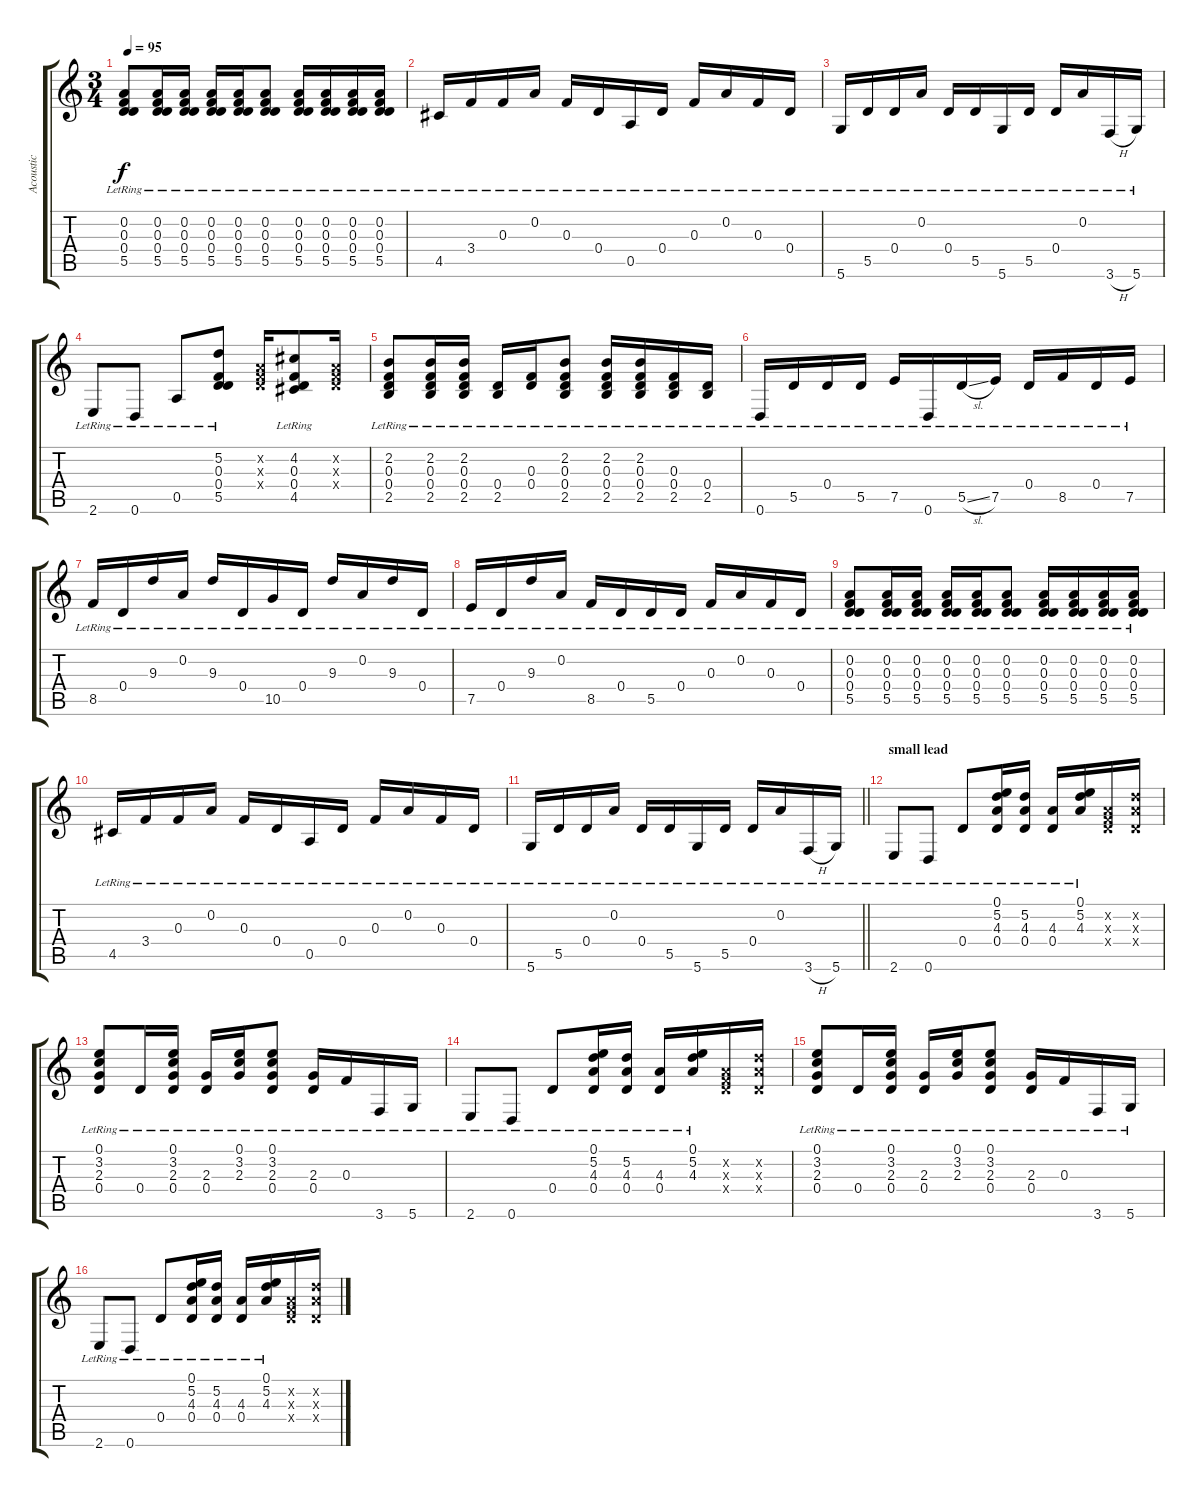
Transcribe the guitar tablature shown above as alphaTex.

\track ("Acoustic" "Acoustic") {instrument overdrivenguitar}
\staff {score tabs}
\tuning (E4 A3 F3 D3 A2 D2) {hide}
\ts (3 4)
\tempo 95
\clef g2
\ks c
(0.2{lr} 0.3{lr} 0.4{lr} 5.5{lr}).8{dy f} (0.2{lr} 0.3{lr} 0.4{lr} 5.5{lr}).16 (0.2{lr} 0.3{lr} 0.4{lr} 5.5{lr}).16 (0.2{lr} 0.3{lr} 0.4{lr} 5.5{lr}).16 (0.2{lr} 0.3{lr} 0.4{lr} 5.5{lr}).16 (0.2{lr} 0.3{lr} 0.4{lr} 5.5{lr}).8 (0.2{lr} 0.3{lr} 0.4{lr} 5.5{lr}).16 (0.2{lr} 0.3{lr} 0.4{lr} 5.5{lr}).16 (0.2{lr} 0.3{lr} 0.4{lr} 5.5{lr}).16 (0.2{lr} 0.3{lr} 0.4{lr} 5.5{lr}).16 |
4.5{lr}.16 3.4{lr}.16 0.3{lr}.16 0.2{lr}.16 0.3{lr}.16 0.4{lr}.16 0.5{lr}.16 0.4{lr}.16 0.3{lr}.16 0.2{lr}.16 0.3{lr}.16 0.4{lr}.16 |
5.6{lr}.16 5.5{lr}.16 0.4{lr}.16 0.2{lr}.16 0.4{lr}.16 5.5{lr}.16 5.6{lr}.16 5.5{lr}.16 0.4{lr}.16 0.2{lr}.16 3.6{h lr}.16 5.6{lr}.16 |
2.6{lr}.8 0.6{lr}.8 0.5{lr}.8 (5.2{lr} 0.3{lr} 0.4{lr} 5.5{lr}).8 (0.2{x} 0.3{x} 0.4{x}).16 (4.2{lr} 0.3{lr} 0.4{lr} 4.5{lr}).8 (0.2{x} 0.3{x} 0.4{x}).16 |
(2.2{lr} 0.3{lr} 0.4{lr} 2.5{lr}).8 (2.2{lr} 0.3{lr} 0.4{lr} 2.5{lr}).16 (2.2{lr} 0.3{lr} 0.4{lr} 2.5{lr}).16 (0.4{lr} 2.5{lr}).16 (0.3{lr} 0.4{lr}).16 (2.2{lr} 0.3{lr} 0.4{lr} 2.5{lr}).8 (2.2{lr} 0.3{lr} 0.4{lr} 2.5{lr}).16 (2.2{lr} 0.3{lr} 0.4{lr} 2.5{lr}).16 (0.3{lr} 0.4{lr} 2.5{lr}).16 (0.4{lr} 2.5{lr}).16 |
0.6{lr}.16 5.5{lr}.16 0.4{lr}.16 5.5{lr}.16 7.5{lr}.16 0.6{lr}.16 5.5{sl lr}.16 7.5{lr}.16 0.4{lr}.16 8.5{lr}.16 0.4{lr}.16 7.5{lr}.16 |
8.5{lr}.16 0.4{lr}.16 9.3{lr}.16 0.2{lr}.16 9.3{lr}.16 0.4{lr}.16 10.5{lr}.16 0.4{lr}.16 9.3{lr}.16 0.2{lr}.16 9.3{lr}.16 0.4{lr}.16 |
7.5{lr}.16 0.4{lr}.16 9.3{lr}.16 0.2{lr}.16 8.5{lr}.16 0.4{lr}.16 5.5{lr}.16 0.4{lr}.16 0.3{lr}.16 0.2{lr}.16 0.3{lr}.16 0.4{lr}.16 |
(0.2{lr} 0.3{lr} 0.4{lr} 5.5{lr}).8 (0.2{lr} 0.3{lr} 0.4{lr} 5.5{lr}).16 (0.2{lr} 0.3{lr} 0.4{lr} 5.5{lr}).16 (0.2{lr} 0.3{lr} 0.4{lr} 5.5{lr}).16 (0.2{lr} 0.3{lr} 0.4{lr} 5.5{lr}).16 (0.2{lr} 0.3{lr} 0.4{lr} 5.5{lr}).8 (0.2{lr} 0.3{lr} 0.4{lr} 5.5{lr}).16 (0.2{lr} 0.3{lr} 0.4{lr} 5.5{lr}).16 (0.2{lr} 0.3{lr} 0.4{lr} 5.5{lr}).16 (0.2{lr} 0.3{lr} 0.4{lr} 5.5{lr}).16 |
4.5{lr}.16 3.4{lr}.16 0.3{lr}.16 0.2{lr}.16 0.3{lr}.16 0.4{lr}.16 0.5{lr}.16 0.4{lr}.16 0.3{lr}.16 0.2{lr}.16 0.3{lr}.16 0.4{lr}.16 |
\barLineRight lightlight
5.6{lr}.16 5.5{lr}.16 0.4{lr}.16 0.2{lr}.16 0.4{lr}.16 5.5{lr}.16 5.6{lr}.16 5.5{lr}.16 0.4{lr}.16 0.2{lr}.16 3.6{h lr}.16 5.6{lr}.16 |
\section ("" "small lead")
2.6{lr}.8 0.6{lr}.8 0.4{lr}.8 (0.1{lr} 5.2{lr} 4.3{lr} 0.4{lr}).16 (5.2{lr} 4.3{lr} 0.4{lr}).16 (4.3{lr} 0.4{lr}).16 (0.1{lr} 5.2{lr} 4.3{lr}).16 (0.2{x} 0.3{x} 0.4{x}).16 (5.2{x} 4.3{x} 0.4{x}).16 |
(0.1{lr} 3.2{lr} 2.3{lr} 0.4{lr}).8 0.4{lr}.16 (0.1{lr} 3.2{lr} 2.3{lr} 0.4{lr}).16 (2.3{lr} 0.4{lr}).16 (0.1{lr} 3.2{lr} 2.3{lr}).16 (0.1{lr} 3.2{lr} 2.3{lr} 0.4{lr}).8 (2.3{lr} 0.4{lr}).16 0.3{lr}.16 3.6{lr}.16 5.6{lr}.16 |
2.6{lr}.8 0.6{lr}.8 0.4{lr}.8 (0.1{lr} 5.2{lr} 4.3{lr} 0.4{lr}).16 (5.2{lr} 4.3{lr} 0.4{lr}).16 (4.3{lr} 0.4{lr}).16 (0.1{lr} 5.2{lr} 4.3{lr}).16 (0.2{x} 0.3{x} 0.4{x}).16 (5.2{x} 4.3{x} 0.4{x}).16 |
(0.1{lr} 3.2{lr} 2.3{lr} 0.4{lr}).8 0.4{lr}.16 (0.1{lr} 3.2{lr} 2.3{lr} 0.4{lr}).16 (2.3{lr} 0.4{lr}).16 (0.1{lr} 3.2{lr} 2.3{lr}).16 (0.1{lr} 3.2{lr} 2.3{lr} 0.4{lr}).8 (2.3{lr} 0.4{lr}).16 0.3{lr}.16 3.6{lr}.16 5.6{lr}.16 |
2.6{lr}.8 0.6{lr}.8 0.4{lr}.8 (0.1{lr} 5.2{lr} 4.3{lr} 0.4{lr}).16 (5.2{lr} 4.3{lr} 0.4{lr}).16 (4.3{lr} 0.4{lr}).16 (0.1{lr} 5.2{lr} 4.3{lr}).16 (0.2{x} 0.3{x} 0.4{x}).16 (5.2{x} 4.3{x} 0.4{x}).16
